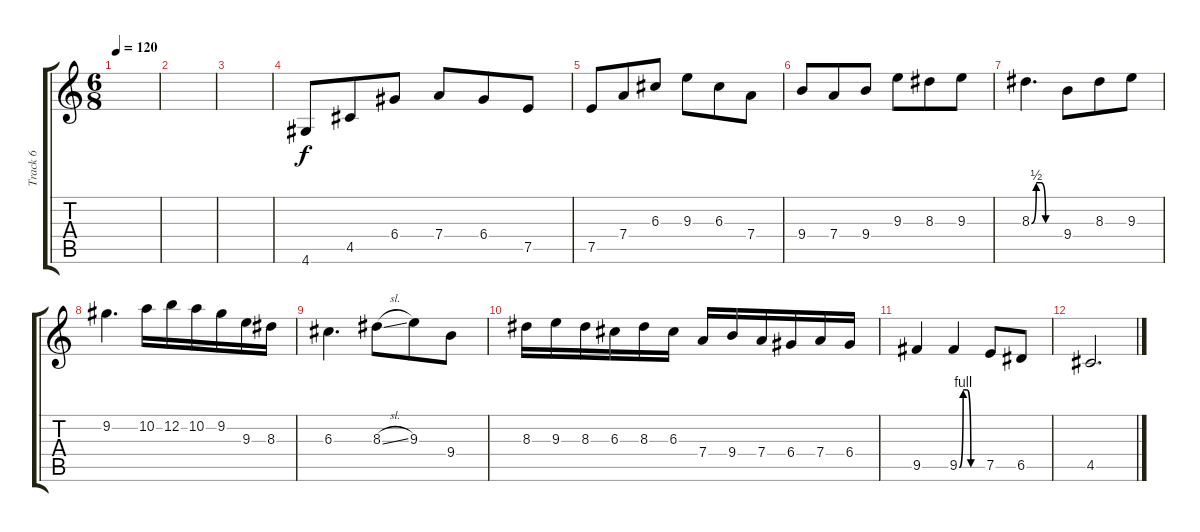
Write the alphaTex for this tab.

\track ("Track 6" "Track 6") {instrument distortionguitar}
\staff {score tabs}
\tuning (E4 B3 G3 D3 A2 E2) {hide}
\ts (6 8)
\tempo 120
\clef g2
\ks c
|
|
|
4.6.8 4.5.8 6.4.8 7.4.8 6.4.8 7.5.8 |
7.5.8 7.4.8 6.3.8 9.3.8 6.3.8 7.4.8 |
9.4.8 7.4.8 9.4.8 9.3.8 8.3.8 9.3.8 |
8.3{be (custom 0 0 10 2 20 2 30 0 60 0)}.4{d} 9.4.8 8.3.8 9.3.8 |
9.2.4{d} 10.2.16 12.2.16 10.2.16 9.2.16 9.3.16 8.3.16 |
6.3.4{d} 8.3{sl}.8 9.3.8 9.4.8 |
8.3.16 9.3.16 8.3.16 6.3.16 8.3.16 6.3.16 7.4.16 9.4.16 7.4.16 6.4.16 7.4.16 6.4.16 |
9.5.4 9.5{be (custom 0 0 10 4 20 4 30 0 60 0)}.4 7.5.8 6.5.8 |
4.5.2{d}
